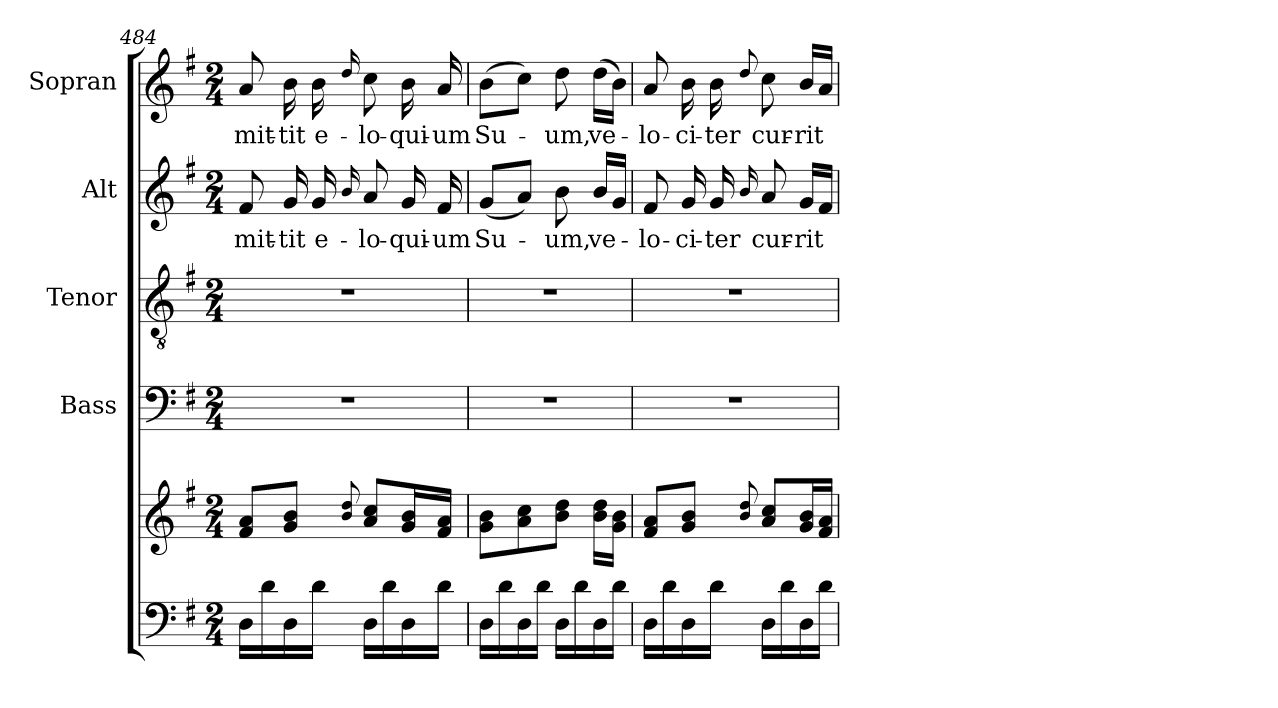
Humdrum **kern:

**kern	**kern	**kern	**kern	**kern	**text	**kern	**text
*part5	*part5	*part4	*part3	*part2	*part2	*part1	*part1
*staff6	*staff5	*staff4	*staff3	*staff2	*staff2	*staff1	*staff1
*	*	*I"Bass	*I"Tenor	*I"Alt	*	*I"Sopran	*
*	*	*I'B.	*I'T.	*I'A.	*	*I'S.	*
*clefF4	*clefG2	*clefF4	*clefGv2	*clefG2	*	*clefG2	*
*k[f#]	*k[f#]	*k[f#]	*k[f#]	*k[f#]	*	*k[f#]	*
*G:	*G:	*G:	*G:	*G:	*	*G:	*
*M2/4	*M2/4	*M2/4	*M2/4	*M2/4	*	*M2/4	*
=484	=484	=484	=484	=484	=484	=484	=484
!	!	!	!	!	!LO:LY:b	!	!LO:LY:b
16D\LL	8f#/ 8a/L	2r	2r	8f#/	-mit-	8a/	-mit-
16d\	.	.	.	.	.	.	.
!	!	!	!	!	!LO:LY:b	!	!LO:LY:b
16D\	8g/ 8b/J	.	.	16g/	-tit	16b\	-tit
!	!	!	!	!	!LO:LY:b	!	!LO:LY:b
16d\JJ	.	.	.	16g/	e-	16b\	e-
.	8qqb/ 8qqdd/	.	.	16qqb/	.	16qqdd/	.
!	!	!	!	!	!LO:LY:b	!	!LO:LY:b
16D\LL	8a/ 8cc/L	.	.	8a/	-lo-	8cc\	-lo-
16d\	.	.	.	.	.	.	.
!	!	!	!	!	!LO:LY:b	!	!LO:LY:b
16D\	16g/ 16b/L	.	.	16g/	-qui-	16b\	-qui-
!	!	!	!	!	!LO:LY:b	!	!LO:LY:b
16d\JJ	16f#/ 16a/JJ	.	.	16f#/	-um	16a/	-um
=485	=485	=485	=485	=485	=485	=485	=485
!	!	!	!	!	!LO:LY:b	!	!LO:LY:b
16D\LL	8g\ 8b\L	2r	2r	(<8g/L	Su-	(>8b\L	Su-
16d\	.	.	.	.	.	.	.
16D\	8a\ 8cc\	.	.	8a/J)	.	8cc\J)	.
16d\JJ	.	.	.	.	.	.	.
!	!	!	!	!	!LO:LY:b	!	!LO:LY:b
16D\LL	8b\ 8dd\J	.	.	8b\	-um,	8dd\	-um,
16d\	.	.	.	.	.	.	.
!	!	!	!	!	!LO:LY:b	!	!LO:LY:b
16D\	16b\ 16dd\LL	.	.	16b/LL	ve-	(>16dd\LL	ve-
16d\JJ	16g\ 16b\JJ	.	.	16g/JJ	.	16b\JJ)	.
=486	=486	=486	=486	=486	=486	=486	=486
!	!	!	!	!	!LO:LY:b	!	!LO:LY:b
16D\LL	8f#/ 8a/L	2r	2r	8f#/	-lo-	8a/	-lo-
16d\	.	.	.	.	.	.	.
!	!	!	!	!	!LO:LY:b	!	!LO:LY:b
16D\	8g/ 8b/J	.	.	16g/	-ci-	16b\	-ci-
!	!	!	!	!	!LO:LY:b	!	!LO:LY:b
16d\JJ	.	.	.	16g/	-ter	16b\	-ter
.	8qqb/ 8qqdd/	.	.	16qqb/	.	8qqdd/	.
!	!	!	!	!	!LO:LY:b	!	!LO:LY:b
16D\LL	8a/ 8cc/L	.	.	8a/	cur-	8cc\	cur-
16d\	.	.	.	.	.	.	.
!	!	!	!	!	!LO:LY:b	!	!LO:LY:b
16D\	16g/ 16b/L	.	.	16g/LL	-rit	16b/LL	-rit
16d\JJ	16f#/ 16a/JJ	.	.	16f#/JJ	.	16a/JJ	.
=	=	=	=	=	=	=	=
*-	*-	*-	*-	*-	*-	*-	*-
